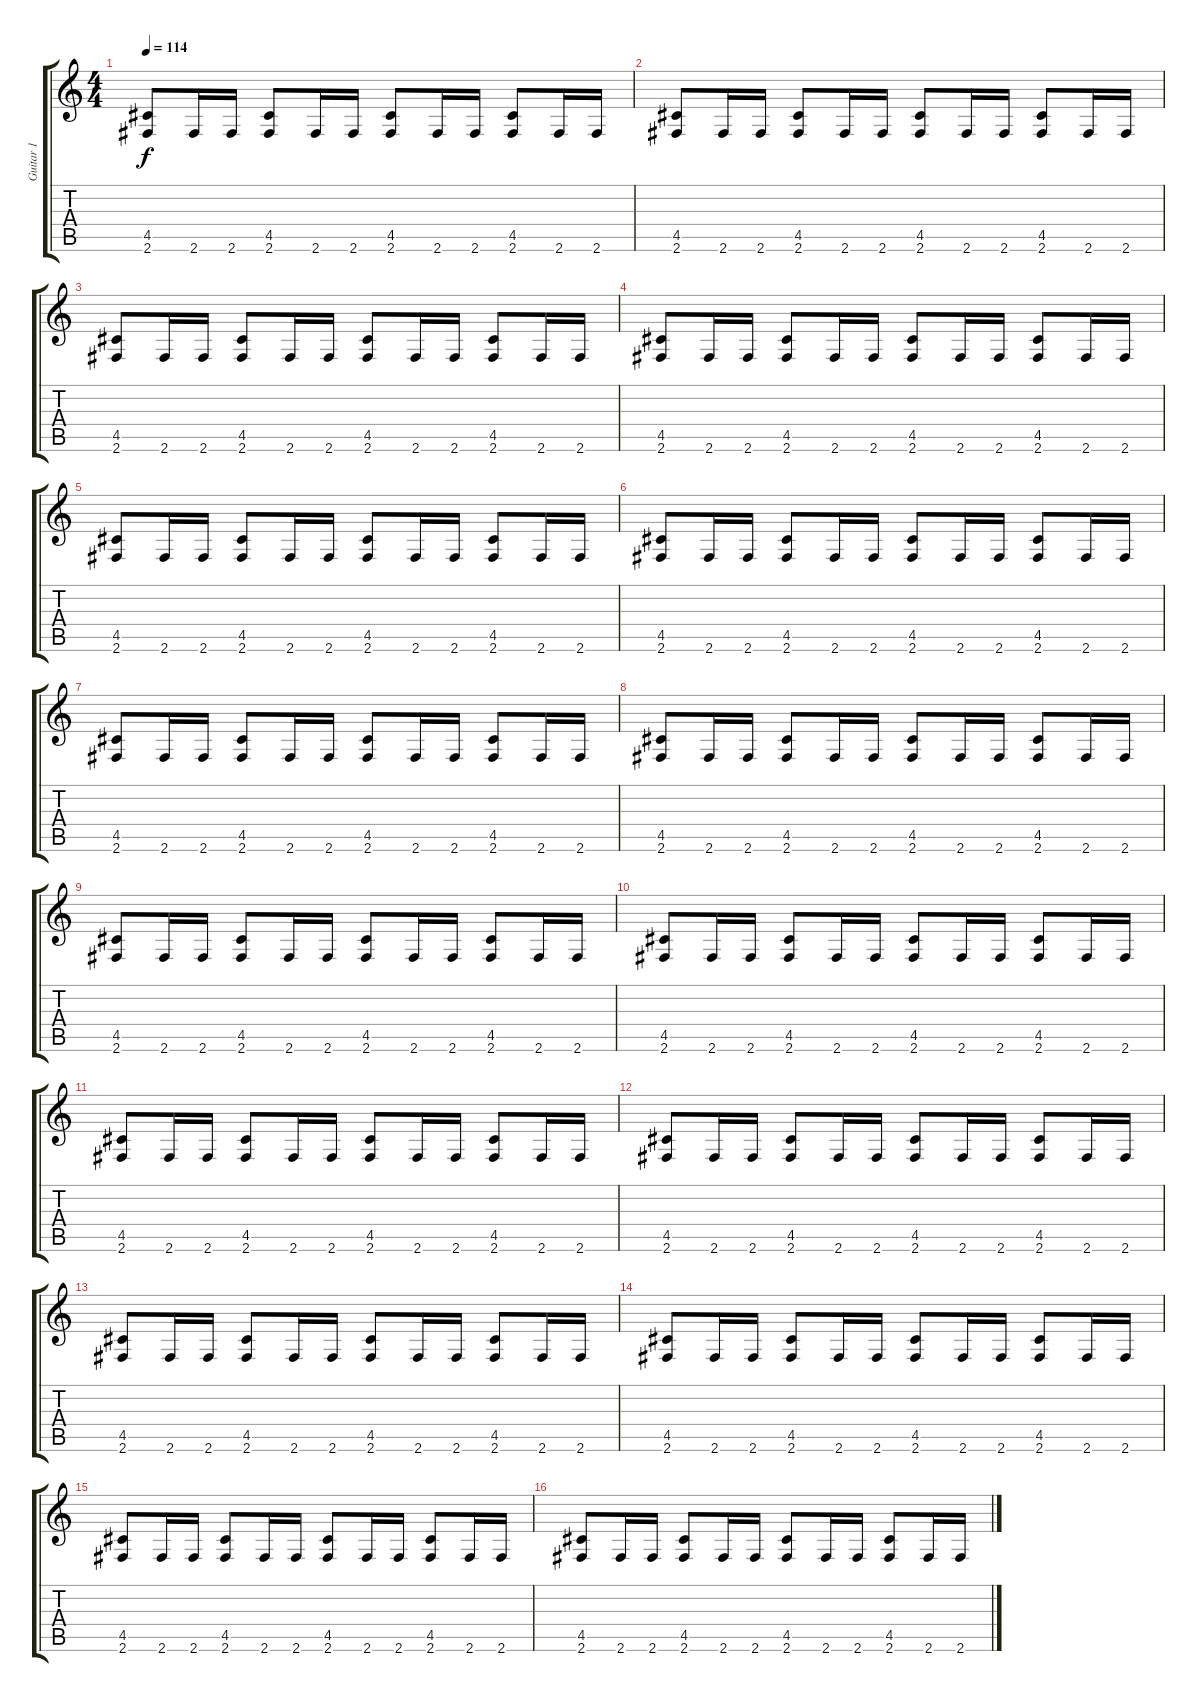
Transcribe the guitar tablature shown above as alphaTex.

\track ("Guitar 1" "Guitar 1") {instrument overdrivenguitar}
\staff {score tabs}
\tuning (E4 B3 G3 D3 A2 E2) {hide}
\ts (4 4)
\tempo 114
\clef g2
\ks c
(4.5 2.6).8{dy f} 2.6.16 2.6.16 (4.5 2.6).8 2.6.16 2.6.16 (4.5 2.6).8 2.6.16 2.6.16 (4.5 2.6).8 2.6.16 2.6.16 |
(4.5 2.6).8 2.6.16 2.6.16 (4.5 2.6).8 2.6.16 2.6.16 (4.5 2.6).8 2.6.16 2.6.16 (4.5 2.6).8 2.6.16 2.6.16 |
(4.5 2.6).8 2.6.16 2.6.16 (4.5 2.6).8 2.6.16 2.6.16 (4.5 2.6).8 2.6.16 2.6.16 (4.5 2.6).8 2.6.16 2.6.16 |
(4.5 2.6).8 2.6.16 2.6.16 (4.5 2.6).8 2.6.16 2.6.16 (4.5 2.6).8 2.6.16 2.6.16 (4.5 2.6).8 2.6.16 2.6.16 |
(4.5 2.6).8 2.6.16 2.6.16 (4.5 2.6).8 2.6.16 2.6.16 (4.5 2.6).8 2.6.16 2.6.16 (4.5 2.6).8 2.6.16 2.6.16 |
(4.5 2.6).8 2.6.16 2.6.16 (4.5 2.6).8 2.6.16 2.6.16 (4.5 2.6).8 2.6.16 2.6.16 (4.5 2.6).8 2.6.16 2.6.16 |
(4.5 2.6).8 2.6.16 2.6.16 (4.5 2.6).8 2.6.16 2.6.16 (4.5 2.6).8 2.6.16 2.6.16 (4.5 2.6).8 2.6.16 2.6.16 |
(4.5 2.6).8 2.6.16 2.6.16 (4.5 2.6).8 2.6.16 2.6.16 (4.5 2.6).8 2.6.16 2.6.16 (4.5 2.6).8 2.6.16 2.6.16 |
(4.5 2.6).8 2.6.16 2.6.16 (4.5 2.6).8 2.6.16 2.6.16 (4.5 2.6).8 2.6.16 2.6.16 (4.5 2.6).8 2.6.16 2.6.16 |
(4.5 2.6).8 2.6.16 2.6.16 (4.5 2.6).8 2.6.16 2.6.16 (4.5 2.6).8 2.6.16 2.6.16 (4.5 2.6).8 2.6.16 2.6.16 |
(4.5 2.6).8 2.6.16 2.6.16 (4.5 2.6).8 2.6.16 2.6.16 (4.5 2.6).8 2.6.16 2.6.16 (4.5 2.6).8 2.6.16 2.6.16 |
(4.5 2.6).8 2.6.16 2.6.16 (4.5 2.6).8 2.6.16 2.6.16 (4.5 2.6).8 2.6.16 2.6.16 (4.5 2.6).8 2.6.16 2.6.16 |
(4.5 2.6).8 2.6.16 2.6.16 (4.5 2.6).8 2.6.16 2.6.16 (4.5 2.6).8 2.6.16 2.6.16 (4.5 2.6).8 2.6.16 2.6.16 |
(4.5 2.6).8 2.6.16 2.6.16 (4.5 2.6).8 2.6.16 2.6.16 (4.5 2.6).8 2.6.16 2.6.16 (4.5 2.6).8 2.6.16 2.6.16 |
(4.5 2.6).8 2.6.16 2.6.16 (4.5 2.6).8 2.6.16 2.6.16 (4.5 2.6).8 2.6.16 2.6.16 (4.5 2.6).8 2.6.16 2.6.16 |
(4.5 2.6).8 2.6.16 2.6.16 (4.5 2.6).8 2.6.16 2.6.16 (4.5 2.6).8 2.6.16 2.6.16 (4.5 2.6).8 2.6.16 2.6.16
